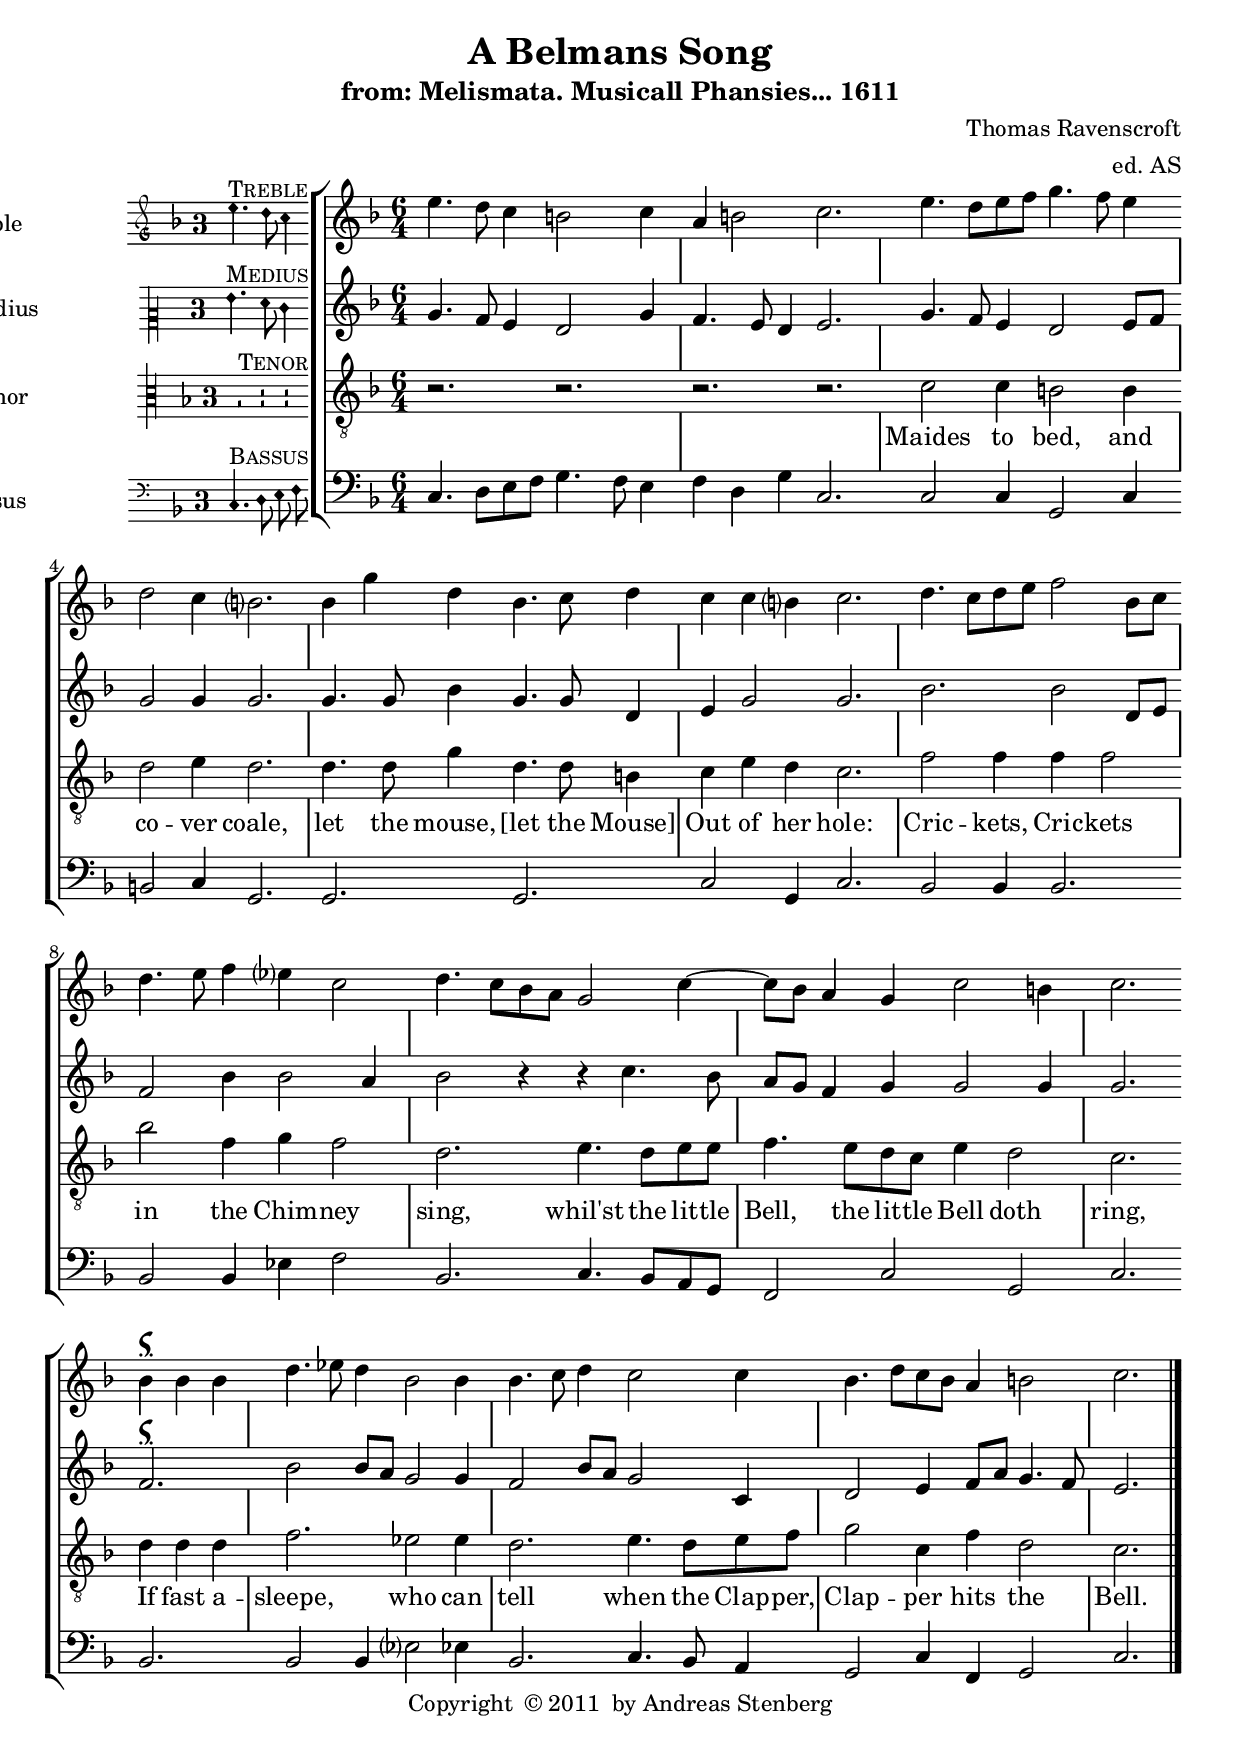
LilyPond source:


%%%%%%%%%%%%%%%%%%%%%%%%%%%%%%%%%%%%%%%%%%%%%%%%%%%%%%%%%%%%%%%%%%%
% This is a template based on the usual four part choir templater %
% where the voices have common lyrics at the the start but split  %
% to separate lyrics after a while.				  %
% This template is modyfied by AS from the one in the lilypond    %
% documentation.						  %
% This template is to be used for instance for fairly simple      %
% settings where the stanzas are set homophonicaly but twhere the %
% Chorus contains polyphony that require separate underlay for    %
% the different voices.						  %
%%%%%%%%%%%%%%%%%%%%%%%%%%%%%%%%%%%%%%%%%%%%%%%%%%%%%%%%%%%%%%%%%%%
\version "2.17.97"
\include "deutsch.ly"

\header {
	title = "A Belmans Song"
	subtitle = "from: Melismata. Musicall Phansies... 1611"
	composer = "Thomas Ravenscroft"
	arranger = "ed. AS"
	poet = ""
	meter =""
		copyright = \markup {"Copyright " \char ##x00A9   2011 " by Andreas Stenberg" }
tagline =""
	}
global = {
	\key f \major
	\time 6/4 %time
	\set Score.tempoHideNote = ##t
	\tempo 2 = 80
}

sopMusic = \relative c'' {
	\override Staff.BarLine.transparent = ##t
	e4. d8 c4 h2 c4
	a4 h2 c2.
	e4. d8 e8 f8 g4. f8 e4
	d2 c4 h?2.
	b4 g'4 d b4. c8 d4 
	c4 c h?4 c2. 
	d4. c8 d8 e f2 b,8 c8 
	d4. e8 f4 es?4 c2
	d4. c8 b a8 g2 c4~
	c8 b8 a4 g c2 h4 
	c2. \bar "" 
	\repeat volta 2 {
	b4^\signumcongruentiae b b
	d4. es8 d4 b2 b4 
	b4. c8 d4 c2 c4 
	b4. d8 c8 b8 a4 h2
	c2. \override Staff.BarLine.transparent = ##f \bar "|."
	}
	\new Voice = sopranosCommon {
%		\voiceOne
	}
	
	
}
commonWords = \lyricmode {
}
sopWords = \lyricmode {
}

altoMusic = \relative c'' {
	\override Staff.BarLine.transparent = ##t
	g4. f8 e4 d2 g4
	f4. e8 d4 e2.
	g4. f8 e4 d2 e8 f
	g2 g4 g2. 
	g4. g8 b4 g4. g8 d4 
	e4 g2 g2. 
	b2. b2 d,8 e8
	f2 b4 b2 a4
	b2 r4 r4 c4. b8 
	a8 g8 f4 g4 g2 g4
	g2. 
	\repeat volta 2 {
	f2.^\signumcongruentiae
	b2 b8 a g2 g4
	f2 b8 a g2 c,4
	d2 e4 f8 a g4. f8
	e2.
	\override Staff.BarLine.transparent = ##f
	}
	\new Voice = altoMusicCommon {
	}
}
altoWords = \lyricmode {
}
altoWordsII = \lyricmode {
}
tenorMusic = \relative c' {
	\override Staff.BarLine.transparent = ##t
	r2. r2.
	r2. r2. 
	c2 c4 h2 h4
	d2 e4  
	d2. d4. d8 g4
	d4. d8 h4 c4 e d4
	c2. f2 f4
	f4 f2 b2 f4
	g4 f2 d2.
	e4. d8 e e f4. e8 d c
	e4 d2 c2.
	\repeat volta 2 {
	d4 d d f2.
	 es2 es4
	d2. e4. d8 e f
	g2 c,4 f d2
	c2.
	}
	
	\override Staff.BarLine.transparent = ##f
	\new Voice = tenorMusicCommon {
		\voiceOne
	}
}
tenorWords = \lyricmode {
	Maides to bed, and co -- ver coale,
	let the mouse, "[let" the "Mouse]"
	Out of her hole:
	Cric -- kets, Cric -- kets in the Chim -- ney sing,
	whil'st the lit -- tle Bell, the lit -- tle Bell doth ring,
	If fast a -- sleepe, 
	who can tell when the Clap -- per, Clap -- per hits the Bell.
}

bassMusic = \relative c {
	\override Staff.BarLine.transparent = ##t
	c4. d8 e8 f g4. f8 e4
	f4 d g c,2.
	c2 c4 g2 c4
	h2 c4 g2.
	g2. g2.
	c2 g4 c2.
	b2 b4 b2.
	b2 b4 es4 f2
	b,2. c4. b8 a8 g
	f2 c'2 g2
	c2. 
	\repeat volta 2 {
	b2. 
	b2 b4 es?2 es!4 
	b2. c4. b8 a4 
	g2 c4 f,4 g2 
	c2.
	
	\override Staff.BarLine.transparent = ##f
	}
	\new Voice = bassMusicCommon {
	}
}
bassWords = \lyricmode {
}
incipitDiscantus = \markup {
  \score {
    {
      \set Staff.instrumentName = #"Treble "
      \override NoteHead.style = #'neomensural
      \override Rest.style = #'neomensural
      \override Staff.TimeSignature.style = #'single-digit
      \cadenzaOn
      \clef "petrucci-g"
      \key f \major
      \time 3/4
      e''4.^\markup \smallCaps "Treble" d''8  c''4    %two bars

    }
    \layout {
      \context {
        \Voice
        \remove "Ligature_bracket_engraver"
        \consists "Mensural_ligature_engraver"
      }
      line-width = 4.5\cm
    }
  }
}

incipitAltus = \markup {
  \score {
    {
     \set Staff.instrumentName = #"Medius "
      \override NoteHead.style = #'neomensural
      \override Rest.style = #'neomensural
      \override Staff.TimeSignature.style = #'single-digit
      \cadenzaOn
      \clef "petrucci-c2"
      \key c \major
      \time 3/4
      g'4.^\markup \smallCaps"Medius" f'8 e'4  

    }
    \layout {
      \context {
        \Voice
        \remove "Ligature_bracket_engraver"
        \consists "Mensural_ligature_engraver"
      }
      line-width = 4.5\cm
    }
  }
}

incipitTenor = \markup {
  \score {
    {
      \set Staff.instrumentName = #"Tenor "
      \override NoteHead.style = #'neomensural
      \override Rest.style = #'mensural
      \override Staff.TimeSignature.style = #'single-digit
      \cadenzaOn
      \clef "petrucci-c3"
      \key f \major
      \time 3/4
      <<
      	{       \override Rest.style = #'mensural s2^\markup \smallCaps"Tenor" c'2\rest c'2\rest }\\
      	 {       \override Rest.style = #'mensural a2\rest a2\rest a2\rest }
      	      >>
    }
    \layout {
      \context {
        \Voice
        \remove "Ligature_bracket_engraver"
        \consists "Mensural_ligature_engraver"
      }
      line-width = 4.5\cm
    }
  }
}
#(append! supported-clefs '(("mensural-f3" . ("clefs.mensural.f" 0 0))))

incipitBassus = \markup {
  \score {
    {
      \set Staff.instrumentName = #"Bassus "
      \override NoteHead.style = #'neomensural
      \override Rest.style = #'neomensural
      \override Staff.TimeSignature.style = #'single-digit
      \cadenzaOn
      \clef "mensural-f"
      \key f \major
      \time 3/4
      % incipit
      c4. ^\markup \smallCaps"Bassus" d8 e8 f 
    }
    \layout {
      \context {
        \Voice
        \remove "Ligature_bracket_engraver"
        \consists "Mensural_ligature_engraver"
      }
      line-width = 4.5\cm
    }
  }
}

\score {
	\new StaffGroup <<
	\new Staff = treble \with {midiInstrument = "flute" }<<
        \set Staff.instrumentName = \incipitDiscantus
	\new Voice = "sopranos" {
	%	\voiceOne
		<< \global \sopMusic >>
	}
	>>
	\new Lyrics = sopranos { s1 }
	\new Lyrics = "common" { s1 }

	\new Staff = "medius" \with { midiInstrument = "violin" } <<
        \set Staff.instrumentName = \incipitAltus
	
	\new Voice = "altos" {
	%	\voiceTwo
		<< \global \altoMusic >>
	}
	>>
	
	\new Lyrics = "altos" { s1 }
	\new Lyrics = "commonII" { s1 }
	\new Lyrics = "altosII" { s1 }
	\new Staff = tenors \with { midiInstrument = "Choir aahs"} <<
        \set Staff.instrumentName = \incipitTenor

	\clef "G_8"
	\new Voice = "tenors" {
	%	\voiceOne
		<< \global \tenorMusic >>
	}
	>>
	\new Lyrics = "tenors" { s1 }
	\new Lyrics = "commonIII" { s1 }

	\new Staff ="basses" \with {midiInstrument ="cello"}{
        \set Staff.instrumentName = \incipitBassus
	
	\new Voice = "basses" {
		\clef "bass"
	%	\voiceTwo 
	<< \global \bassMusic >>
	}
	}
	\new Lyrics = basses { s1 }    
	\new Lyrics = "commonIV" { s1 }
	
	\context Lyrics = sopranos \lyricsto sopranos \sopWords
	\context Lyrics = common \lyricsto sopranosCommon { 
		\override LyricText.font-shape = #'italic 	%comment out if not needed
		\commonWords 
	}
		\context Lyrics = commonII \lyricsto sopranosCommon { 
		\override LyricText.font-shape = #'italic 	%comment out if not needed
		\commonWords 
	}
	\context Lyrics = commonIII \lyricsto sopranosCommon { 
		\override LyricText.font-shape = #'italic 	%comment out if not needed
		\commonWords 
	}
	\context Lyrics = commonIV \lyricsto sopranosCommon { 
		\override LyricText.font-shape = #'italic 	%comment out if not needed
		\commonWords 
	}

	\context Lyrics = altos \lyricsto altos \altoWords
	\context Lyrics = altosII \lyricsto altos \altoWordsII
	\context Lyrics = tenors \lyricsto tenors \tenorWords
	\context Lyrics = basses \lyricsto basses \bassWords
	>>  
  \layout {
%    \context {
%      \Score
      % no bars in staves
%      \override BarLine.transparent = ##t
%    }
    % the next three instructions keep the lyrics between the bar lines
%    \context {
%      \Lyrics
%      \consists "Bar_engraver"
%      \override BarLine.transparent = ##t
%    }
    \context {
      \StaffGroup
      \consists "Separating_line_group_engraver"
    }
    \context {
      \Voice
      % no slurs
      \override Slur.transparent = ##t      
      % Comment in the below "\remove" command to allow line
      % breaking also at those barlines where a note overlaps
      % into the next bar.  The command is commented out in this
      % short example score, but especially for large scores, you
      % will typically yield better line breaking and thus improve
      % overall spacing if you comment in the following command.
      %\remove "Forbid_line_break_engraver"
    }
    indent = 4.5\cm
  }



}
\score {
	\unfoldRepeats
	\new StaffGroup <<
	\new Staff = treble \with {midiInstrument = "flute" }<<
        \set Staff.instrumentName = \incipitDiscantus
	\new Voice = "sopranos" {
	%	\voiceOne
		<< \global \sopMusic >>
	}
	>>
	\new Staff = "medius" \with { midiInstrument = "violin" } <<
        \set Staff.instrumentName = \incipitAltus
	
	\new Voice = "altos" {
	%	\voiceTwo
		<< \global \altoMusic >>
	}
	>>
	
	\new Staff = tenors \with { midiInstrument = "Choir aahs"} <<
        \set Staff.instrumentName = \incipitTenor

	\clef "G_8"
	\new Voice = "tenors" {
	%	\voiceOne
		<< \global \tenorMusic >>
	}
	>>
	\new Staff ="basses" \with {midiInstrument ="cello"}{
        \set Staff.instrumentName = \incipitBassus
	
	\new Voice = "basses" {
		\clef "bass"
	%	\voiceTwo 
	<< \global \bassMusic >>
	}
	}

	>>  

	\midi {}
}



%{
convert-ly.py (GNU LilyPond) 2.18.0  convert-ly.py: Processing `'...
Applying conversion: 2.12.3, 2.13.0, 2.13.1, 2.13.4, 2.13.10, 2.13.16,
2.13.18, 2.13.20, 2.13.27, 2.13.29, 2.13.31, 2.13.36, 2.13.39,
2.13.40, 2.13.42, 2.13.44, 2.13.46, 2.13.48, 2.13.51, 2.14.0, 2.15.7,
2.15.9, 2.15.10, 2.15.16, 2.15.17, 2.15.18, 2.15.19, 2.15.20, 2.15.25,
2.15.32, 2.15.39, 2.15.40, 2.15.42, 2.15.43, 2.16.0, 2.17.0, 2.17.4,
2.17.5, 2.17.6, 2.17.11, 2.17.14, 2.17.15, 2.17.18, 2.17.19, 2.17.20,
2.17.25, 2.17.27, 2.17.29, 2.17.97
%}
